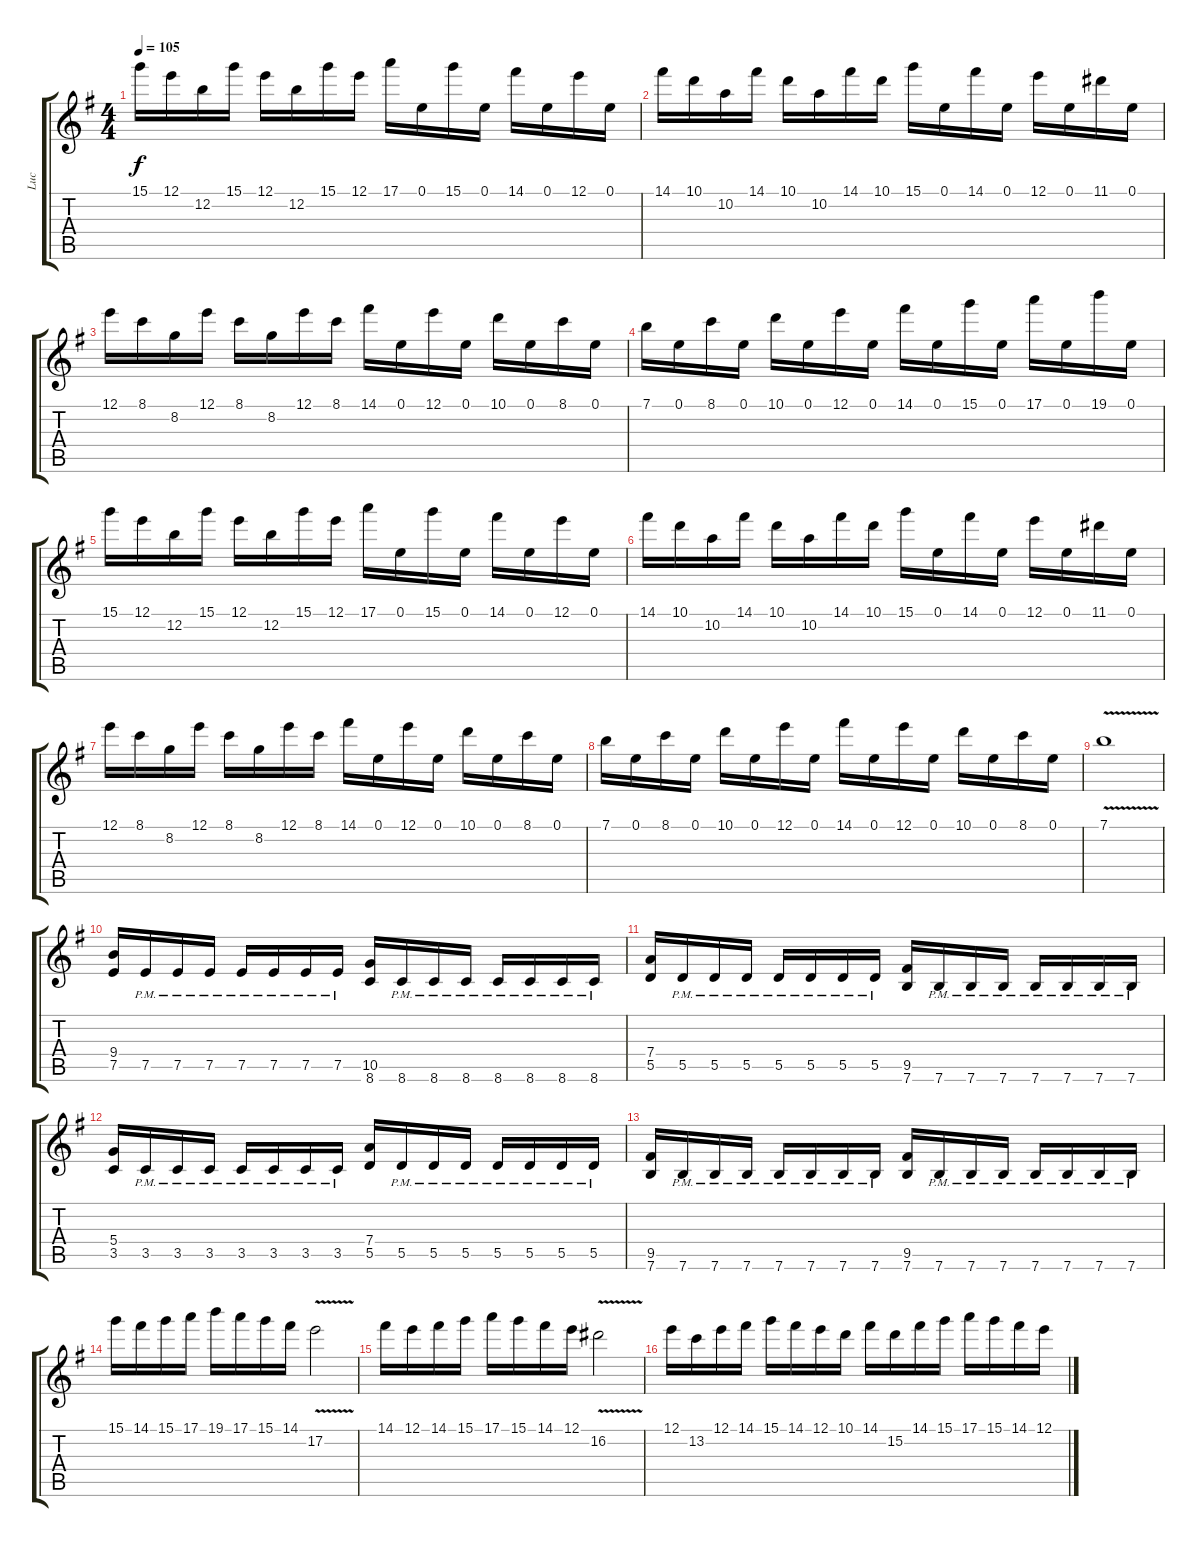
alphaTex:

\track ("Luc" "Luc") {instrument distortionguitar}
\staff {score tabs}
\tuning (E4 B3 G3 D3 A2 E2) {hide}
\ts (4 4)
\tempo 105
\clef g2
\ks eminor
15.1.16{dy f} 12.1.16 12.2.16 15.1.16 12.1.16 12.2.16 15.1.16 12.1.16 17.1.16 0.1.16 15.1.16 0.1.16 14.1.16 0.1.16 12.1.16 0.1.16 |
14.1.16 10.1.16 10.2.16 14.1.16 10.1.16 10.2.16 14.1.16 10.1.16 15.1.16 0.1.16 14.1.16 0.1.16 12.1.16 0.1.16 11.1.16 0.1.16 |
12.1.16 8.1.16 8.2.16 12.1.16 8.1.16 8.2.16 12.1.16 8.1.16 14.1.16 0.1.16 12.1.16 0.1.16 10.1.16 0.1.16 8.1.16 0.1.16 |
7.1.16 0.1.16 8.1.16 0.1.16 10.1.16 0.1.16 12.1.16 0.1.16 14.1.16 0.1.16 15.1.16 0.1.16 17.1.16 0.1.16 19.1.16 0.1.16 |
15.1.16 12.1.16 12.2.16 15.1.16 12.1.16 12.2.16 15.1.16 12.1.16 17.1.16 0.1.16 15.1.16 0.1.16 14.1.16 0.1.16 12.1.16 0.1.16 |
14.1.16 10.1.16 10.2.16 14.1.16 10.1.16 10.2.16 14.1.16 10.1.16 15.1.16 0.1.16 14.1.16 0.1.16 12.1.16 0.1.16 11.1.16 0.1.16 |
12.1.16 8.1.16 8.2.16 12.1.16 8.1.16 8.2.16 12.1.16 8.1.16 14.1.16 0.1.16 12.1.16 0.1.16 10.1.16 0.1.16 8.1.16 0.1.16 |
7.1.16 0.1.16 8.1.16 0.1.16 10.1.16 0.1.16 12.1.16 0.1.16 14.1.16 0.1.16 12.1.16 0.1.16 10.1.16 0.1.16 8.1.16 0.1.16 |
7.1{v}.1 |
(9.4 7.5).16 7.5{pm}.16 7.5{pm}.16 7.5{pm}.16 7.5{pm}.16 7.5{pm}.16 7.5{pm}.16 7.5{pm}.16 (10.5 8.6).16 8.6{pm}.16 8.6{pm}.16 8.6{pm}.16 8.6{pm}.16 8.6{pm}.16 8.6{pm}.16 8.6{pm}.16 |
(7.4 5.5).16 5.5{pm}.16 5.5{pm}.16 5.5{pm}.16 5.5{pm}.16 5.5{pm}.16 5.5{pm}.16 5.5{pm}.16 (9.5 7.6).16 7.6{pm}.16 7.6{pm}.16 7.6{pm}.16 7.6{pm}.16 7.6{pm}.16 7.6{pm}.16 7.6{pm}.16 |
(5.4 3.5).16 3.5{pm}.16 3.5{pm}.16 3.5{pm}.16 3.5{pm}.16 3.5{pm}.16 3.5{pm}.16 3.5{pm}.16 (7.4 5.5).16 5.5{pm}.16 5.5{pm}.16 5.5{pm}.16 5.5{pm}.16 5.5{pm}.16 5.5{pm}.16 5.5{pm}.16 |
(9.5 7.6).16 7.6{pm}.16 7.6{pm}.16 7.6{pm}.16 7.6{pm}.16 7.6{pm}.16 7.6{pm}.16 7.6{pm}.16 (9.5 7.6).16 7.6{pm}.16 7.6{pm}.16 7.6{pm}.16 7.6{pm}.16 7.6{pm}.16 7.6{pm}.16 7.6{pm}.16 |
15.1.16 14.1.16 15.1.16 17.1.16 19.1.16 17.1.16 15.1.16 14.1.16 17.2{v}.2 |
14.1.16 12.1.16 14.1.16 15.1.16 17.1.16 15.1.16 14.1.16 12.1.16 16.2{v}.2 |
12.1.16 13.2.16 12.1.16 14.1.16 15.1.16 14.1.16 12.1.16 10.1.16 14.1.16 15.2.16 14.1.16 15.1.16 17.1.16 15.1.16 14.1.16 12.1.16
